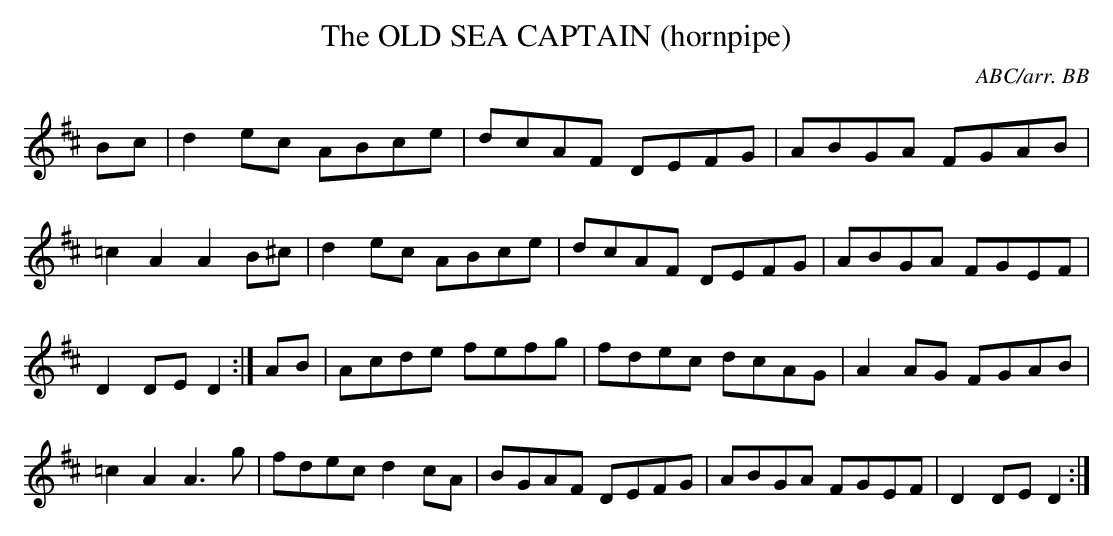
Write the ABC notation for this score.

X:1
T:OLD SEA CAPTAIN (hornpipe), The\
C:ABC/arr. BB\
modal (= all c's natural) rather than straight D as O\'92Brien has it. \
Well, that didn't work out, so I kept the C's sharp except for the \
accented ones in mm 4 and 12.\
M:C|\
K:D\
Bc|d2ec ABce|dcAF DEFG|ABGA FGAB|=c2A2 A2B^c|\
d2ec ABce|dcAF DEFG|ABGA FGEF|D2DE D2 :|\
AB|Acde fefg|fdec dcAG|A2AG FGAB|=c2A2 A3g|\
fdec d2cA|BGAF DEFG|ABGA FGEF|D2DE D2 :|\
\
\
